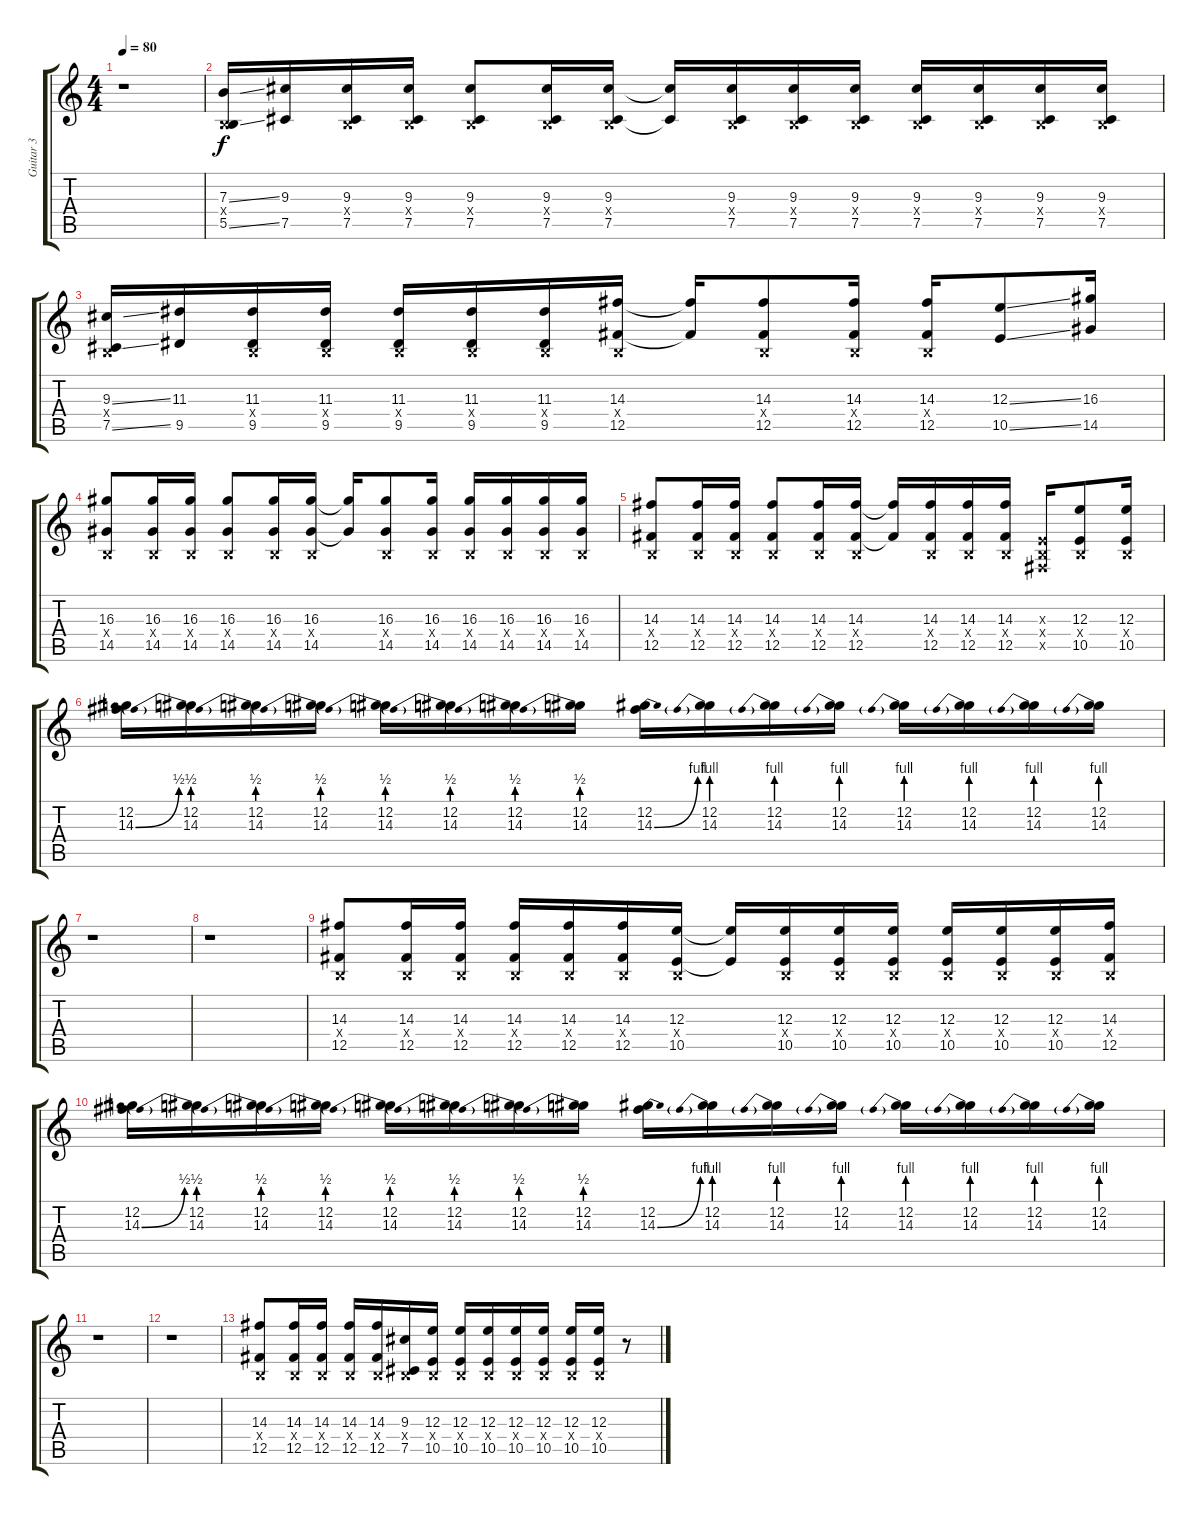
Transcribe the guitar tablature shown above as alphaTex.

\track ("Guitar 3" "Guitar 3") {instrument distortionguitar}
\staff {score tabs}
\tuning (Db4 Ab3 E3 B2 Gb2 Db2) {hide}
\ts (4 4)
\tempo 80
\clef g2
\ks c
r.1{dy f} |
(7.3{ss} 0.4{x} 5.5{ss}).16{balance 8 instrument distortionguitar} (9.3 7.5).16 (9.3 0.4{x} 7.5).16 (9.3 0.4{x} 7.5).16 (9.3 0.4{x} 7.5).8 (9.3 0.4{x} 7.5).16 (9.3 0.4{x} 7.5).16 (9.3{t} 7.5{t}).16 (9.3 0.4{x} 7.5).16 (9.3 0.4{x} 7.5).16 (9.3 0.4{x} 7.5).16 (9.3 0.4{x} 7.5).16 (9.3 0.4{x} 7.5).16 (9.3 0.4{x} 7.5).16 (9.3 0.4{x} 7.5).16 |
(9.3{ss} 0.4{x} 7.5{ss}).16 (11.3 9.5).16 (11.3 0.4{x} 9.5).16 (11.3 0.4{x} 9.5).16 (11.3 0.4{x} 9.5).16 (11.3 0.4{x} 9.5).16 (11.3 0.4{x} 9.5).16 (14.3 0.4{x} 12.5).16 (14.3{t} 12.5{t}).16 (14.3 0.4{x} 12.5).8 (14.3 0.4{x} 12.5).16 (14.3 0.4{x} 12.5).16 (12.3{ss} 10.5{ss}).8 (16.3 14.5).16 |
(16.3 0.4{x} 14.5).8 (16.3 0.4{x} 14.5).16 (16.3 0.4{x} 14.5).16 (16.3 0.4{x} 14.5).8 (16.3 0.4{x} 14.5).16 (16.3 0.4{x} 14.5).16 (16.3{t} 14.5{t}).16 (16.3 0.4{x} 14.5).8 (16.3 0.4{x} 14.5).16 (16.3 0.4{x} 14.5).16 (16.3 0.4{x} 14.5).16 (16.3 0.4{x} 14.5).16 (16.3 0.4{x} 14.5).16 |
(14.3 0.4{x} 12.5).8 (14.3 0.4{x} 12.5).16 (14.3 0.4{x} 12.5).16 (14.3 0.4{x} 12.5).8 (14.3 0.4{x} 12.5).16 (14.3 0.4{x} 12.5).16 (14.3{t} 12.5{t}).16 (14.3 0.4{x} 12.5).16 (14.3 0.4{x} 12.5).16 (14.3 0.4{x} 12.5).16 (0.3{x} 0.4{x} 0.5{x}).16 (12.3 0.4{x} 10.5).8 (12.3 0.4{x} 10.5).16 |
(12.2 14.3{be (bend 0 0 60 2)}).16{instrument distortionguitar} (12.2 14.3{be (prebend 0 2 60 2)}).16 (12.2 14.3{be (prebend 0 2 60 2)}).16 (12.2 14.3{be (prebend 0 2 60 2)}).16 (12.2 14.3{be (prebend 0 2 60 2)}).16 (12.2 14.3{be (prebend 0 2 60 2)}).16 (12.2 14.3{be (prebend 0 2 60 2)}).16 (12.2 14.3{be (prebend 0 2 60 2)}).16 (12.2 14.3{be (bend 0 0 60 4)}).16 (12.2 14.3{be (prebend 0 4 60 4)}).16 (12.2 14.3{be (prebend 0 4 60 4)}).16 (12.2 14.3{be (prebend 0 4 60 4)}).16 (12.2 14.3{be (prebend 0 4 60 4)}).16 (12.2 14.3{be (prebend 0 4 60 4)}).16 (12.2 14.3{be (prebend 0 4 60 4)}).16 (12.2 14.3{be (prebend 0 4 60 4)}).16 |
r.1 |
r.1 |
(14.3 0.4{x} 12.5).8 (14.3 0.4{x} 12.5).16 (14.3 0.4{x} 12.5).16 (14.3 0.4{x} 12.5).16 (14.3 0.4{x} 12.5).16 (14.3 0.4{x} 12.5).16 (12.3 0.4{x} 10.5).16 (12.3{t} 10.5{t}).16 (12.3 0.4{x} 10.5).16 (12.3 0.4{x} 10.5).16 (12.3 0.4{x} 10.5).16 (12.3 0.4{x} 10.5).16 (12.3 0.4{x} 10.5).16 (12.3 0.4{x} 10.5).16 (14.3 0.4{x} 12.5).16 |
(12.2 14.3{be (bend 0 0 60 2)}).16 (12.2 14.3{be (prebend 0 2 60 2)}).16 (12.2 14.3{be (prebend 0 2 60 2)}).16 (12.2 14.3{be (prebend 0 2 60 2)}).16 (12.2 14.3{be (prebend 0 2 60 2)}).16 (12.2 14.3{be (prebend 0 2 60 2)}).16 (12.2 14.3{be (prebend 0 2 60 2)}).16 (12.2 14.3{be (prebend 0 2 60 2)}).16 (12.2 14.3{be (bend 0 0 60 4)}).16 (12.2 14.3{be (prebend 0 4 60 4)}).16 (12.2 14.3{be (prebend 0 4 60 4)}).16 (12.2 14.3{be (prebend 0 4 60 4)}).16 (12.2 14.3{be (prebend 0 4 60 4)}).16 (12.2 14.3{be (prebend 0 4 60 4)}).16 (12.2 14.3{be (prebend 0 4 60 4)}).16 (12.2 14.3{be (prebend 0 4 60 4)}).16 |
r.1 |
r.1 |
(14.3 0.4{x} 12.5).8 (14.3 0.4{x} 12.5).16 (14.3 0.4{x} 12.5).16 (14.3 0.4{x} 12.5).16 (14.3 0.4{x} 12.5).16 (9.3 0.4{x} 7.5).16 (12.3 0.4{x} 10.5).16 (12.3 0.4{x} 10.5).16 (12.3 0.4{x} 10.5).16 (12.3 0.4{x} 10.5).16 (12.3 0.4{x} 10.5).16 (12.3 0.4{x} 10.5).16 (12.3 0.4{x} 10.5).16 r.8
